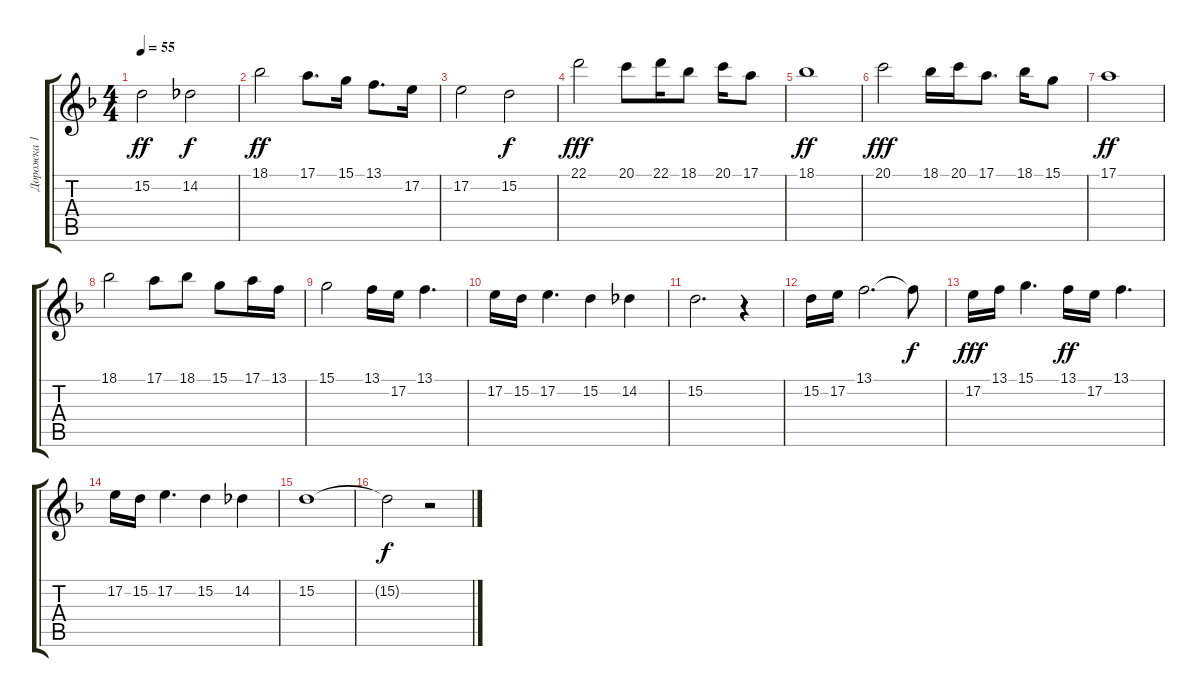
\track ("Дорожка 1" "Дорожка 1") {instrument stringensemble1}
\staff {score tabs}
\tuning (E4 B3 G3 D3 A2 E2) {hide}
\ts (4 4)
\tempo 55
\clef g2
\ks dminor
15.2.2{dy ff} 14.2.2{dy f} |
18.1.2{dy ff} 17.1.8{d} 15.1.16 13.1.8{d} 17.2.16 |
17.2.2 15.2.2{dy f} |
22.1.2{dy fff} 20.1.8 22.1.16 18.1.8 20.1.16 17.1.8 |
18.1.1{dy ff} |
20.1.2{dy fff} 18.1.16 20.1.16 17.1.8{d} 18.1.16 15.1.8 |
17.1.1{dy ff} |
18.1.2 17.1.8 18.1.8 15.1.8 17.1.16 13.1.16 |
15.1.2 13.1.16 17.2.16 13.1.4{d} |
17.2.16 15.2.16 17.2.4{d} 15.2.4 14.2.4 |
15.2.2{d} r.4 |
15.2.16 17.2.16 13.1.2{d} 13.1{t}.8{dy f} |
17.2.16{dy fff} 13.1.16 15.1.4{d} 13.1.16{dy ff} 17.2.16 13.1.4{d} |
17.2.16 15.2.16 17.2.4{d} 15.2.4 14.2.4 |
15.2.1 |
15.2{t}.2{dy f} r.2
